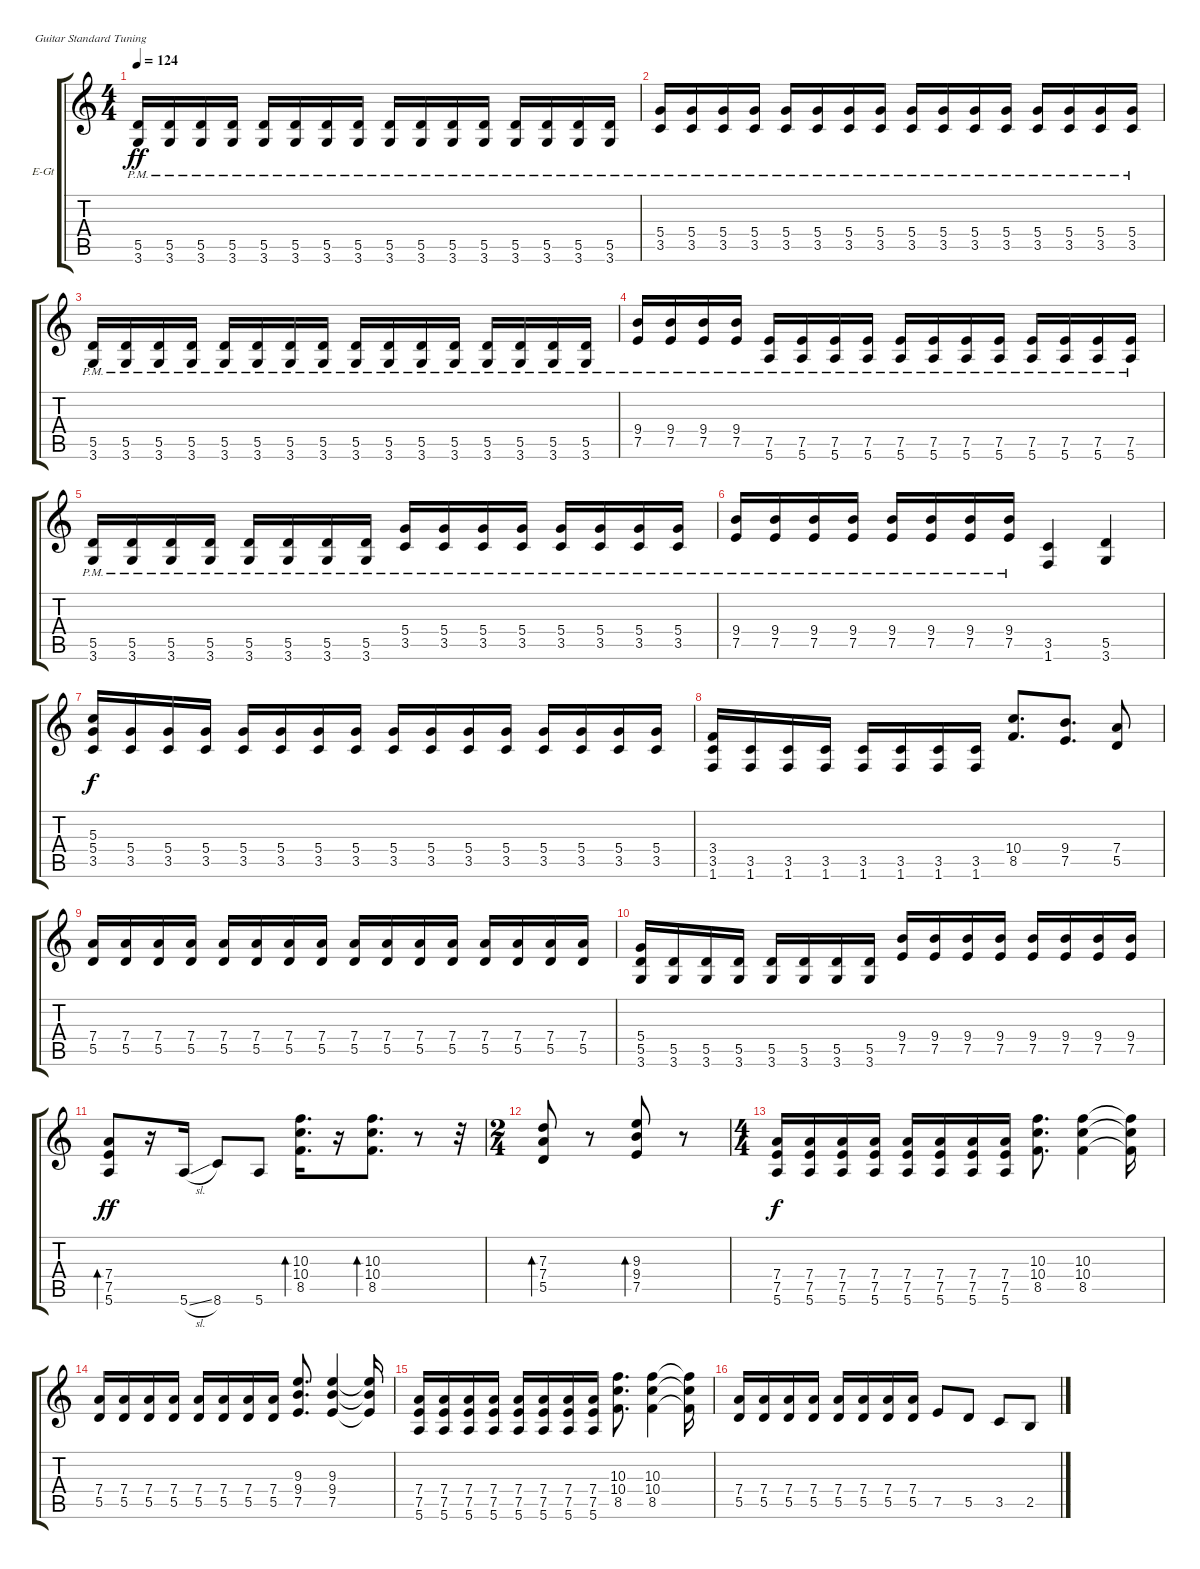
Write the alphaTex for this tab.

\defaultSystemsLayout 4
\bracketExtendMode groupsimilarinstruments
\firstSystemTrackNameOrientation horizontal
\otherSystemsTrackNameOrientation horizontal
\track ("Electric Guitar" "E-Gt") {instrument overdrivenguitar}
\staff {score tabs}
\tuning (E4 B3 G3 D3 A2 E2)
\ts (4 4)
\tempo 124
\clef g2
\ks c
(3.6{pm} 5.5{pm}).16{dy ff} (3.6{pm} 5.5{pm}).16 (3.6{pm} 5.5{pm}).16 (3.6{pm} 5.5{pm}).16 (3.6{pm} 5.5{pm}).16 (3.6{pm} 5.5{pm}).16 (3.6{pm} 5.5{pm}).16 (3.6{pm} 5.5{pm}).16 (3.6{pm} 5.5{pm}).16 (3.6{pm} 5.5{pm}).16 (3.6{pm} 5.5{pm}).16 (3.6{pm} 5.5{pm}).16 (3.6{pm} 5.5{pm}).16 (3.6{pm} 5.5{pm}).16 (3.6{pm} 5.5{pm}).16 (3.6{pm} 5.5{pm}).16 |
(3.5{pm} 5.4{pm}).16 (3.5{pm} 5.4{pm}).16 (3.5{pm} 5.4{pm}).16 (3.5{pm} 5.4{pm}).16 (3.5{pm} 5.4{pm}).16 (3.5{pm} 5.4{pm}).16 (3.5{pm} 5.4{pm}).16 (3.5{pm} 5.4{pm}).16 (3.5{pm} 5.4{pm}).16 (3.5{pm} 5.4{pm}).16 (3.5{pm} 5.4{pm}).16 (3.5{pm} 5.4{pm}).16 (3.5{pm} 5.4{pm}).16 (3.5{pm} 5.4{pm}).16 (3.5{pm} 5.4{pm}).16 (3.5{pm} 5.4{pm}).16 |
(3.6{pm} 5.5{pm}).16 (3.6{pm} 5.5{pm}).16 (3.6{pm} 5.5{pm}).16 (3.6{pm} 5.5{pm}).16 (3.6{pm} 5.5{pm}).16 (3.6{pm} 5.5{pm}).16 (3.6{pm} 5.5{pm}).16 (3.6{pm} 5.5{pm}).16 (3.6{pm} 5.5{pm}).16 (3.6{pm} 5.5{pm}).16 (3.6{pm} 5.5{pm}).16 (3.6{pm} 5.5{pm}).16 (3.6{pm} 5.5{pm}).16 (3.6{pm} 5.5{pm}).16 (3.6{pm} 5.5{pm}).16 (3.6{pm} 5.5{pm}).16 |
(7.5{pm} 9.4{pm}).16 (7.5{pm} 9.4{pm}).16 (7.5{pm} 9.4{pm}).16 (7.5{pm} 9.4{pm}).16 (5.6{pm} 7.5{pm}).16 (5.6{pm} 7.5{pm}).16 (5.6{pm} 7.5{pm}).16 (5.6{pm} 7.5{pm}).16 (5.6{pm} 7.5{pm}).16 (5.6{pm} 7.5{pm}).16 (5.6{pm} 7.5{pm}).16 (5.6{pm} 7.5{pm}).16 (5.6{pm} 7.5{pm}).16 (5.6{pm} 7.5{pm}).16 (5.6{pm} 7.5{pm}).16 (5.6{pm} 7.5{pm}).16 |
(3.6{pm} 5.5{pm}).16 (3.6{pm} 5.5{pm}).16 (3.6{pm} 5.5{pm}).16 (3.6{pm} 5.5{pm}).16 (3.6{pm} 5.5{pm}).16 (3.6{pm} 5.5{pm}).16 (3.6{pm} 5.5{pm}).16 (3.6{pm} 5.5{pm}).16 (3.5{pm} 5.4{pm}).16 (3.5{pm} 5.4{pm}).16 (3.5{pm} 5.4{pm}).16 (3.5{pm} 5.4{pm}).16 (3.5{pm} 5.4{pm}).16 (3.5{pm} 5.4{pm}).16 (3.5{pm} 5.4{pm}).16 (3.5{pm} 5.4{pm}).16 |
(7.5{pm} 9.4{pm}).16 (7.5{pm} 9.4{pm}).16 (7.5{pm} 9.4{pm}).16 (7.5{pm} 9.4{pm}).16 (7.5{pm} 9.4{pm}).16 (7.5{pm} 9.4{pm}).16 (7.5{pm} 9.4{pm}).16 (7.5{pm} 9.4{pm}).16 (1.6 3.5).4 (3.6 5.5).4 |
(3.5 5.4 5.3).16{dy f} (3.5 5.4).16 (3.5 5.4).16 (3.5 5.4).16 (3.5 5.4).16 (3.5 5.4).16 (3.5 5.4).16 (3.5 5.4).16 (3.5 5.4).16 (3.5 5.4).16 (3.5 5.4).16 (3.5 5.4).16 (3.5 5.4).16 (3.5 5.4).16 (3.5 5.4).16 (3.5 5.4).16 |
(1.6 3.5 3.4).16 (1.6 3.5).16 (1.6 3.5).16 (1.6 3.5).16 (1.6 3.5).16 (1.6 3.5).16 (1.6 3.5).16 (1.6 3.5).16 (8.5 10.4).8{d} (7.5 9.4).8{d} (5.5 7.4).8 |
(5.5 7.4).16 (5.5 7.4).16 (5.5 7.4).16 (5.5 7.4).16 (5.5 7.4).16 (5.5 7.4).16 (5.5 7.4).16 (5.5 7.4).16 (5.5 7.4).16 (5.5 7.4).16 (5.5 7.4).16 (5.5 7.4).16 (5.5 7.4).16 (5.5 7.4).16 (5.5 7.4).16 (5.5 7.4).16 |
(3.6 5.5 5.4).16 (3.6 5.5).16 (3.6 5.5).16 (3.6 5.5).16 (3.6 5.5).16 (3.6 5.5).16 (3.6 5.5).16 (3.6 5.5).16 (7.5 9.4).16 (7.5 9.4).16 (7.5 9.4).16 (7.5 9.4).16 (7.5 9.4).16 (7.5 9.4).16 (7.5 9.4).16 (7.5 9.4).16 |
(5.6 7.5 7.4).8{bd 46 dy ff} r.16 5.6{sl}.16 8.6.8 5.6.8 (8.5 10.4 10.3).16{d bd 46} r.16 (8.5 10.4 10.3).8{d bd 46} r.8 r.32 |
\ts (2 4)
(5.5 7.4 7.3).8{bd 46} r.8 (7.5 9.4 9.3).8{bd 46} r.8 |
\ts (4 4)
(5.6 7.5 7.4).16{dy f} (5.6 7.5 7.4).16 (5.6 7.5 7.4).16 (5.6 7.5 7.4).16 (5.6 7.5 7.4).16 (5.6 7.5 7.4).16 (5.6 7.5 7.4).16 (5.6 7.5 7.4).16 (8.5 10.4 10.3).8{d} (8.5 10.4 10.3).4 (8.5{t} 10.4{t} 10.3{t}).16 |
(5.5 7.4).16 (5.5 7.4).16 (5.5 7.4).16 (5.5 7.4).16 (5.5 7.4).16 (5.5 7.4).16 (5.5 7.4).16 (5.5 7.4).16 (7.5 9.4 9.3).8{d} (7.5 9.4 9.3).4 (7.5{t} 9.4{t} 9.3{t}).16 |
(5.6 7.5 7.4).16 (5.6 7.5 7.4).16 (5.6 7.5 7.4).16 (5.6 7.5 7.4).16 (5.6 7.5 7.4).16 (5.6 7.5 7.4).16 (5.6 7.5 7.4).16 (5.6 7.5 7.4).16 (8.5 10.4 10.3).8{d} (8.5 10.4 10.3).4 (8.5{t} 10.4{t} 10.3{t}).16 |
(5.5 7.4).16 (5.5 7.4).16 (5.5 7.4).16 (5.5 7.4).16 (5.5 7.4).16 (5.5 7.4).16 (5.5 7.4).16 (5.5 7.4).16 7.5.8 5.5.8 3.5.8 2.5.8
